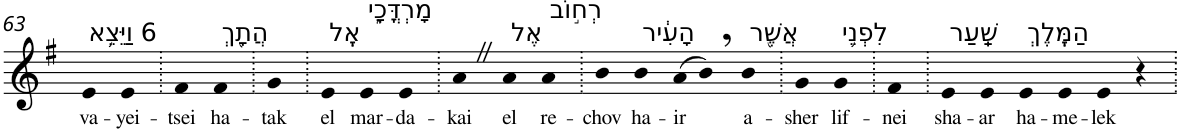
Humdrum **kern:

**kern	**text
*part1	*part1
*staff1	*staff1
*I"Piano	*
*I'Pno	*
!!LO:PB:g=z
*clefG2	*
*k[f#]	*
*G:	*
=63	=63
!LO:TX:a:t=6 וַיֵּצֵ֥א	!
!	!LO:LY:b
4e	va-
!	!LO:LY:b
4e	-yei-
=64.	=64.
!	!LO:LY:b
4f#	-tsei
!LO:TX:a:t=הֲתָ֖ךְ	!
!	!LO:LY:b
4f#	ha-
=65.	=65.
!	!LO:LY:b
4g	-tak
=66.	=66.
!LO:TX:a:t=אֶֽל	!
!	!LO:LY:b
4e	el
!LO:TX:a:t=מָרְדֳּכָ֑י	!
!	!LO:LY:b
4e	mar-
!	!LO:LY:b
4e	-da-
=67.	=67.
!	!LO:LY:b
4aZ	-kai
!LO:TX:a:t=אֶל	!
!	!LO:LY:b
4a	el
!LO:TX:a:t=רְח֣וֹב	!
!	!LO:LY:b
4a	re-
=68.	=68.
!	!LO:LY:b
4b	-chov
!LO:TX:a:t=הָעִ֔יר	!
!	!LO:LY:b
4b	ha-
!	!LO:LY:b
(>8a	-ir
8b,)	.
!LO:TX:a:t=אֲשֶׁ֖ר	!
!	!LO:LY:b
4b	a-
=69.	=69.
!	!LO:LY:b
4g	-sher
!LO:TX:a:t=לִפְנֵ֥י	!
!	!LO:LY:b
4g	lif-
=70.	=70.
!	!LO:LY:b
4f#	-nei
=71.	=71.
!LO:TX:a:t=שַֽׁעַר	!
!	!LO:LY:b
4e	sha-
!	!LO:LY:b
4e	-ar
!LO:TX:a:t=הַמֶּֽלֶךְ	!
!	!LO:LY:b
4e	ha-
!	!LO:LY:b
4e	-me-
!	!LO:LY:b
4e	-lek
4r	.
=.	=.
*-	*-
